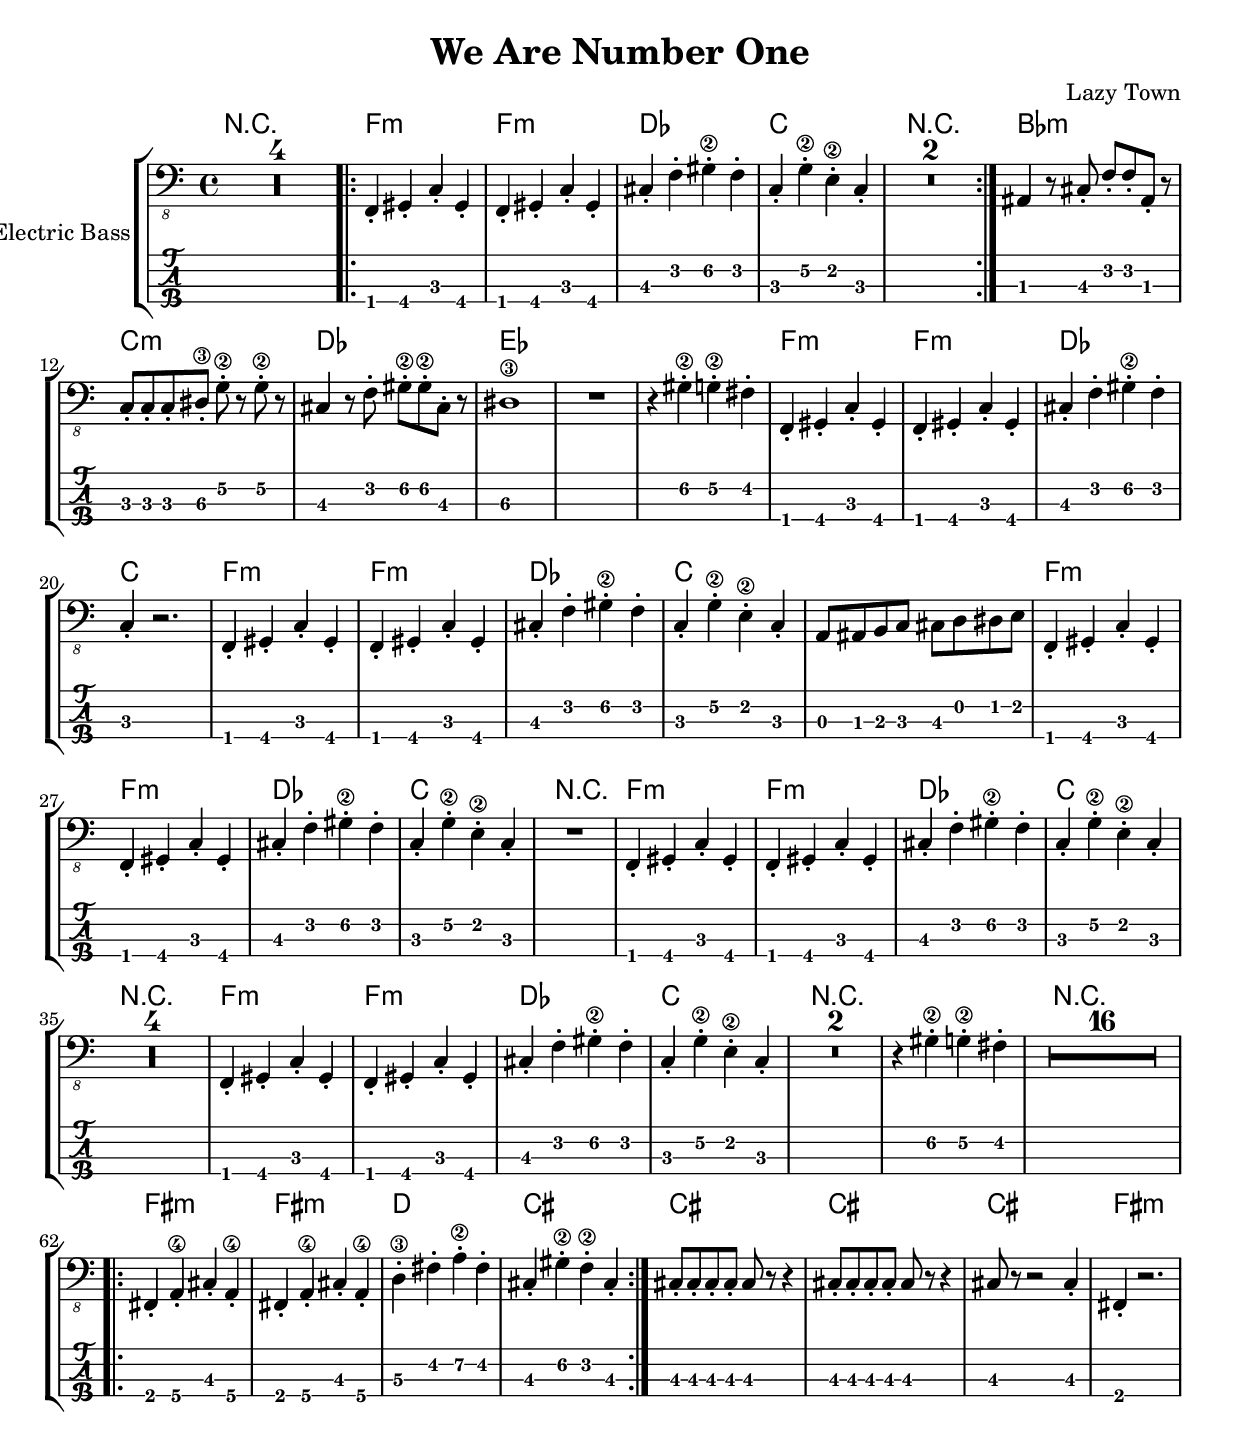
\version "2.19.82"

\header {
	composer = "Lazy Town"
  	title = "We Are Number One"
}

global = {
	\key c \major
	\time 4/4
	\set Score.skipBars = ##t
}

RiffChord = \chordmode {
    f1:m | f1:m | des1 | c1 |
}

RiffBass = \relative c,, {
    f4\staccato gis4\staccato c4\staccato gis4\staccato |
    f4\staccato gis4\staccato c4\staccato gis4\staccato |
    cis4\staccato f4\staccato gis4\2\staccato f4\staccato |
    c4\staccato  g'4\2\staccato e4\2\staccato c4\staccato |
}

RiffBassUp = \relative c,, {
    fis4\staccato a4\4\staccato cis4\staccato a4\4\staccato |
    fis4\staccato a4\4\staccato cis4\staccato a4\4\staccato |
    d4\3\staccato fis4\staccato a4\2\staccato fis4\staccato |
    cis4\staccato  gis'4\2\staccato f4\2\staccato cis4\staccato |
}


chordNames = \chordmode {
	\global
	% Akkoordnamen volgen.
	R1*4
	\repeat volta 2 {
    	\RiffChord
    	R1*2 |
	}
	%Pre Chorus
	bes1:m |
	c1:m |
	des1 |
	es1*3 |

	\barNumberCheck #31
	%Chorus
	\RiffChord
	\RiffChord
	s1 |
	\RiffChord
	R1

	%Verse
	\RiffChord

	R1*4


	\RiffChord
	R1*2
	s1

	% Bridge
	R1*16

	% Outro (half tone up)
	\barNumberCheck #76
	\repeat volta 4 {
    		\transpose c cis \RiffChord
	}
	cis1 | cis1 | cis1 |
	fis1:m
}

electricBass = \relative c, {
	\global
	% Muziek volgt hier.
	R1*4
	\repeat volta 2 {
		\RiffBass
		R1*2 |
	}
	%Pre Chorus
	ais4 r8 cis8\staccato f8\staccato f8\staccato ais,8\staccato r8 |
	c8\staccato c8\staccato c8\staccato dis8\3\staccato g8\2\staccato r8 g8\2\staccato r8  |
	cis,4 r8 f8\staccato gis8\2\staccato gis8\2\staccato cis,8\staccato r8 |
	dis1\3 |
	R1
	r4 gis4\2\staccato g4\2\staccato fis4\staccato |

	\barNumberCheck #31
	%Chorus
	f,4\staccato gis4\staccato c4\staccato gis4\staccato |
	f4\staccato gis4\staccato c4\staccato gis4\staccato |
	cis4\staccato f4\staccato gis4\2\staccato f4\staccato |
	c4\staccato r2. |
	\RiffBass
	a8 ais b c cis d dis e |
	\RiffBass
	R1

	%Verse
	\RiffBass

	R1*4


	\RiffBass
	R1*2
	r4 gis4\2\staccato g4\2\staccato fis4\staccato |

	% Bridge
	R1*16

	% Outro (half tone up)
	\break
	\barNumberCheck #76
	\repeat volta 4 {
  		\RiffBassUp
	}

	\barNumberCheck #91
	cis8\staccato cis8\staccato cis8\staccato cis8\staccato cis8 r8 r4 |
	cis8\staccato cis8\staccato cis8\staccato cis8\staccato cis8 r8 r4 |
	cis8 r8 r2 cis4\staccato |
	fis,4\staccato r2.
}

chordsPart = \new ChordNames \chordNames

electricBassPart = \new StaffGroup \with {
  \consists "Instrument_name_engraver"
  instrumentName = "Electric Bass"
} <<
  \new Staff { \clef "bass_8" \electricBass }
  \new TabStaff \with {
    stringTunings = #bass-tuning
  } \electricBass
>>

\score {
  <<
    \chordsPart
    \electricBassPart
  >>
  \layout { }
}
